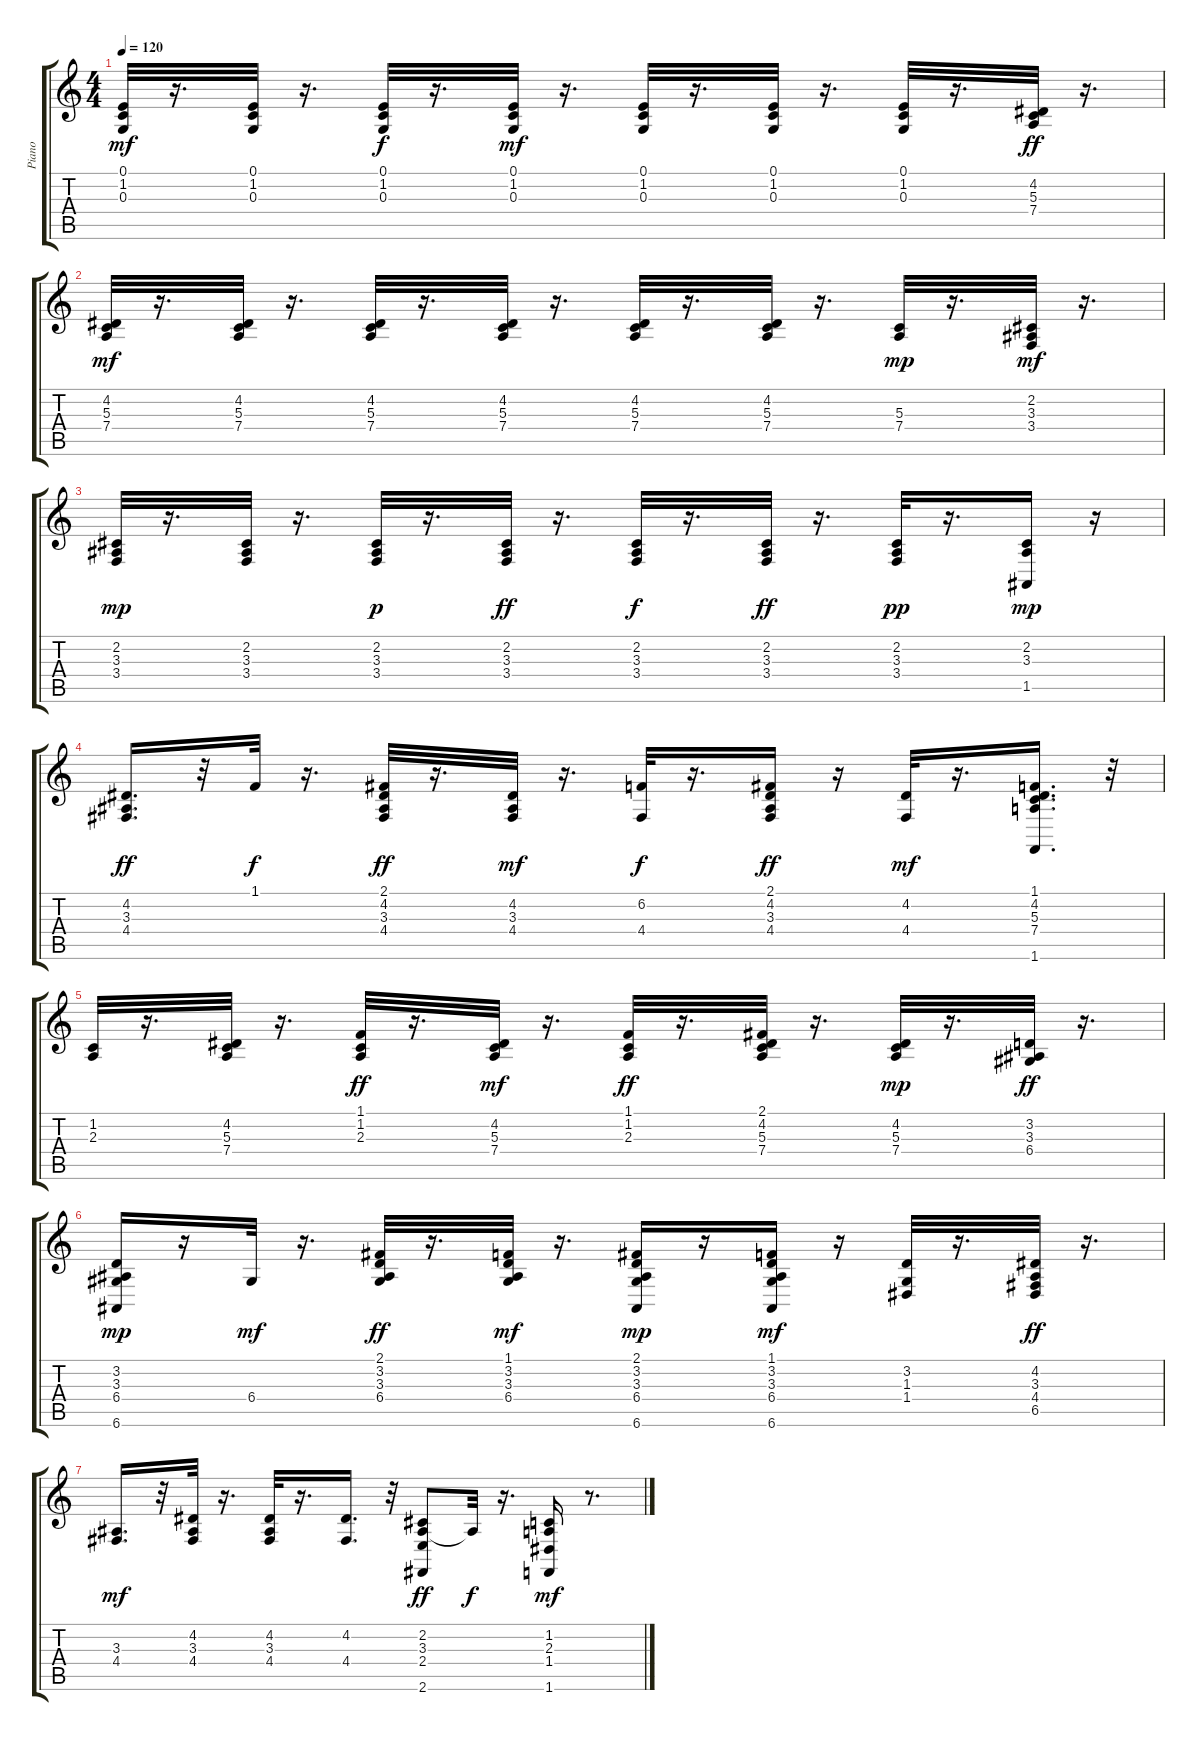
\track ("Piano" "Piano") {instrument brightacousticpiano}
\staff {score tabs}
\tuning (E4 B3 G3 D3 A2 E2) {hide}
\ts (4 4)
\tempo 120
\clef g2
\ks c
(0.1 1.2 0.3).32{dy mf} r.16{d} (0.1 1.2 0.3).32 r.16{d} (0.1 1.2 0.3).32{dy f} r.16{d} (0.1 1.2 0.3).32{dy mf} r.16{d} (0.1 1.2 0.3).32 r.16{d} (0.1 1.2 0.3).32 r.16{d} (0.1 1.2 0.3).32 r.16{d} (4.2 5.3 7.4).32{dy ff} r.16{d} |
(4.2 5.3 7.4).32{dy mf} r.16{d} (4.2 5.3 7.4).32 r.16{d} (4.2 5.3 7.4).32 r.16{d} (4.2 5.3 7.4).32 r.16{d} (4.2 5.3 7.4).32 r.16{d} (4.2 5.3 7.4).32 r.16{d} (5.3 7.4).32{dy mp} r.16{d} (2.2 3.3 3.4).32{dy mf} r.16{d} |
(2.2 3.3 3.4).32{dy mp} r.16{d} (2.2 3.3 3.4).32 r.16{d} (2.2 3.3 3.4).32{dy p} r.16{d} (2.2 3.3 3.4).32{dy ff} r.16{d} (2.2 3.3 3.4).32{dy f} r.16{d} (2.2 3.3 3.4).32{dy ff} r.16{d} (2.2 3.3 3.4).32{dy pp} r.16{d} (2.2 3.3 1.5).16{dy mp} r.16 |
(4.2 3.3 4.4).16{d dy ff} r.32 1.1.32{dy f} r.16{d} (2.1 4.2 3.3 4.4).32{dy ff} r.16{d} (4.2 3.3 4.4).32{dy mf} r.16{d} (6.2 4.4).32{dy f} r.16{d} (2.1 4.2 3.3 4.4).16{dy ff} r.16 (4.2 4.4).32{dy mf} r.16{d} (1.1 4.2 5.3 7.4 1.6).16{d} r.32 |
(1.2 2.3).32 r.16{d} (4.2 5.3 7.4).32 r.16{d} (1.1 1.2 2.3).32{dy ff} r.16{d} (4.2 5.3 7.4).32{dy mf} r.16{d} (1.1 1.2 2.3).32{dy ff} r.16{d} (2.1 4.2 5.3 7.4).32 r.16{d} (4.2 5.3 7.4).32{dy mp} r.16{d} (3.2 3.3 6.4).32{dy ff} r.16{d} |
(3.2 3.3 6.4 6.6).16{dy mp} r.16 6.4.32{dy mf} r.16{d} (2.1 3.2 3.3 6.4).32{dy ff} r.16{d} (1.1 3.2 3.3 6.4).32{dy mf} r.16{d} (2.1 3.2 3.3 6.4 6.6).16{dy mp} r.16 (1.1 3.2 3.3 6.4 6.6).16{dy mf} r.16 (3.2 1.3 1.4).32 r.16{d} (4.2 3.3 4.4 6.5).32{dy ff} r.16{d} |
(3.3 4.4).16{d dy mf} r.32 (4.2 3.3 4.4).32 r.16{d} (4.2 3.3 4.4).32 r.16{d} (4.2 4.4).16{d} r.32 (2.2 3.3 2.4 2.6).8{dy ff} 3.3{t}.32{dy f} r.16{d} (1.2 2.3 1.4 1.6).16{dy mf} r.8{d}
